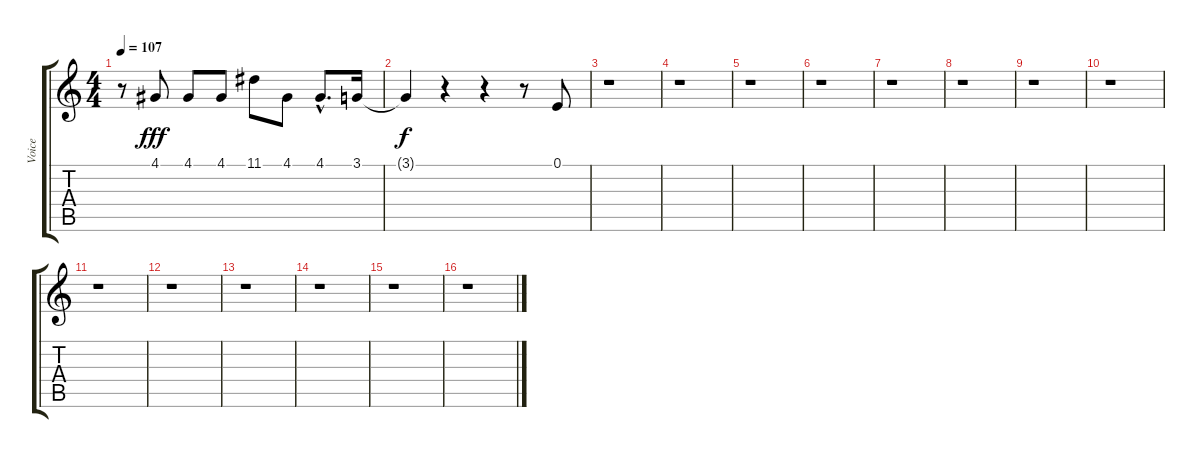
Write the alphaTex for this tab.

\track ("Voice" "Voice") {instrument baritonesax}
\staff {score tabs}
\tuning (E4 B3 G3 D3 A2 E2) {hide}
\ts (4 4)
\tempo 107
\clef g2
\ks c
r.8{dy f} 4.1.8{dy fff} 4.1.8 4.1.8 11.1.8 4.1.8 4.1{hac}.8{d} 3.1.16 |
3.1{t}.4{dy f} r.4 r.4 r.8 0.1.8 |
r.1 |
r.1 |
r.1 |
r.1 |
r.1 |
r.1 |
r.1 |
r.1 |
r.1 |
r.1 |
r.1 |
r.1 |
r.1 |
r.1
